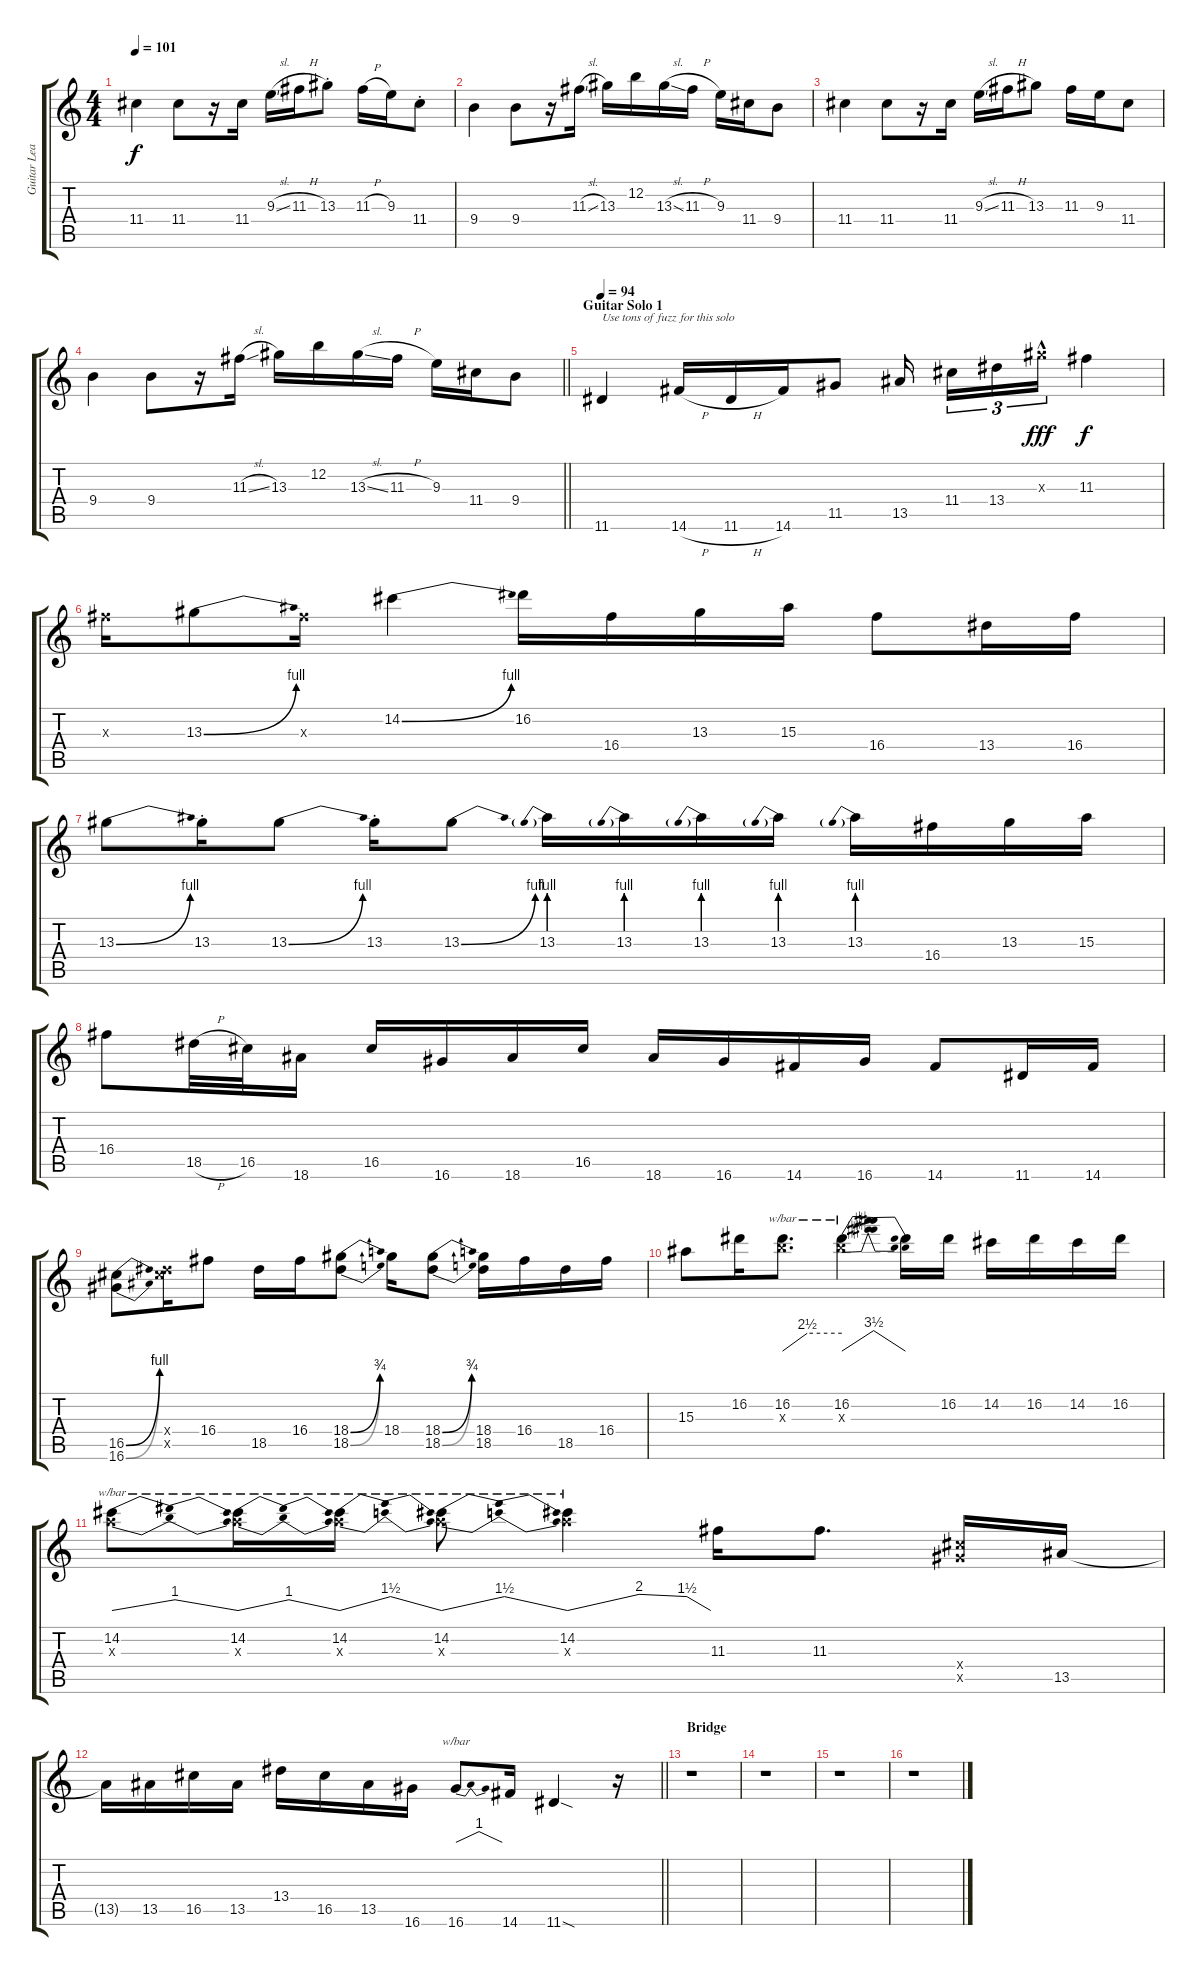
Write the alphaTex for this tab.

\track ("Guitar Lead" "Guitar Lea") {instrument distortionguitar}
\staff {score tabs}
\tuning (E4 B3 G3 D3 A2 E2) {hide}
\ts (4 4)
\tempo 101
\clef g2
\ks c
11.4.4{dy f} 11.4.8 r.16 11.4.16 9.3{sl}.16 11.3{h}.16 13.3{st}.8 11.3{h}.16 9.3.16 11.4{st}.8 |
9.4.4 9.4.8 r.16 11.3{sl}.16 13.3.16 12.2.16 13.3{sl}.16 11.3{h}.16 9.3.16 11.4.16 9.4.8 |
11.4.4 11.4.8 r.16 11.4.16 9.3{sl}.16 11.3{h}.16 13.3.8 11.3.16 9.3.16 11.4.8 |
\barLineRight lightlight
9.4.4 9.4.8 r.16 11.3{sl}.16 13.3.16 12.2.16 13.3{sl}.16 11.3{h}.16 9.3.16 11.4.16 9.4.8 |
\section ("" "Guitar Solo 1 ")
\tempo 94
11.6.4{txt "Use tons of fuzz for this solo"} 14.6{h}.16 11.6{h}.16 14.6.16 11.5.8 13.5.16{beam splitsecondary} 11.4.16{tu (3 2)} 13.4.16{tu (3 2)} 13.3{hac x}.16{tu (3 2) dy fff} 11.3.4{dy f} |
11.3{x}.16 13.3{be (bend 0 0 60 4)}.8 11.3{x}.16 14.2{be (bend 0 0 60 4)}.4 16.2.16 16.4.16 13.3.16 15.3.16 16.4.8 13.4.16 16.4.16 |
13.3{be (bend 0 0 60 4)}.8 13.3{st}.16 13.3{be (bend 0 0 60 4)}.8 13.3{st}.16 13.3{be (bend 0 0 60 4)}.8 13.3{be (prebend 0 4 60 4)}.16 13.3{be (prebend 0 4 60 4)}.16 13.3{be (prebend 0 4 60 4)}.16 13.3{be (prebend 0 4 60 4)}.16 13.3{be (prebend 0 4 60 4)}.16 16.4.16 13.3.16 15.3.16 |
16.4.8 18.5{h}.32 16.5.32 18.6.16 16.5.16 16.6.16 18.6.16 16.5.16 18.6.16 16.6.16 14.6.16 16.6.16 14.6.8 11.6.16 14.6.16 |
(16.5{be (bend 0 0 60 4)} 16.6{be (bend 0 0 60 4)}).8 (13.4{x} 16.5{x}).16 16.4.8 18.5.16 16.4.16 (18.4{be (bend 0 0 60 3)} 18.5{be (bend 0 0 60 3)}).8 18.4.16 (18.4{be (bend 0 0 60 3)} 18.5{be (bend 0 0 60 3)}).8 (18.4 18.5).16 16.4.16 18.5.16 16.4.16 |
15.3.8 16.2.16 (16.2 16.3{x}).8{d tbe (custom default 0 0 25 10 60 10)} (16.2 16.3{x}).4{tbe (dip default 0 0 25 14 57 14 60 0)} 16.2{t}.16 16.2.16 14.2.16 16.2.16 14.2.16 16.2.16 |
(14.2 14.3{x}).8{tbe (dip default 0 0 15 4 50 4 60 0)} (14.2 14.3{x}).16{tbe (dip default 0 0 30 4 50 4 60 0)} (14.2 14.3{x}).16{tbe (dip default 0 0 30 6 50 6 60 0)} (14.2 14.3{x}).8{tbe (dip default 0 0 30 6 50 6 60 0)} (14.2 14.3{x}).4{tbe (custom default 0 0 30 8 50 6 60 0)} 11.3.16 11.3.8{d} (11.4{x} 11.5{x}).16 13.5.16 |
\barLineRight lightlight
13.5{t}.16 13.5.16 16.5.16 13.5.16 13.4.16 16.5.16 13.5.16 16.6.16 16.6.8{tbe (dip default 0 0 30 4 60 0)} 14.6.16 11.6{sod}.4 r.16 |
\section ("" "Bridge")
r.1 |
r.1 |
r.1 |
r.1
